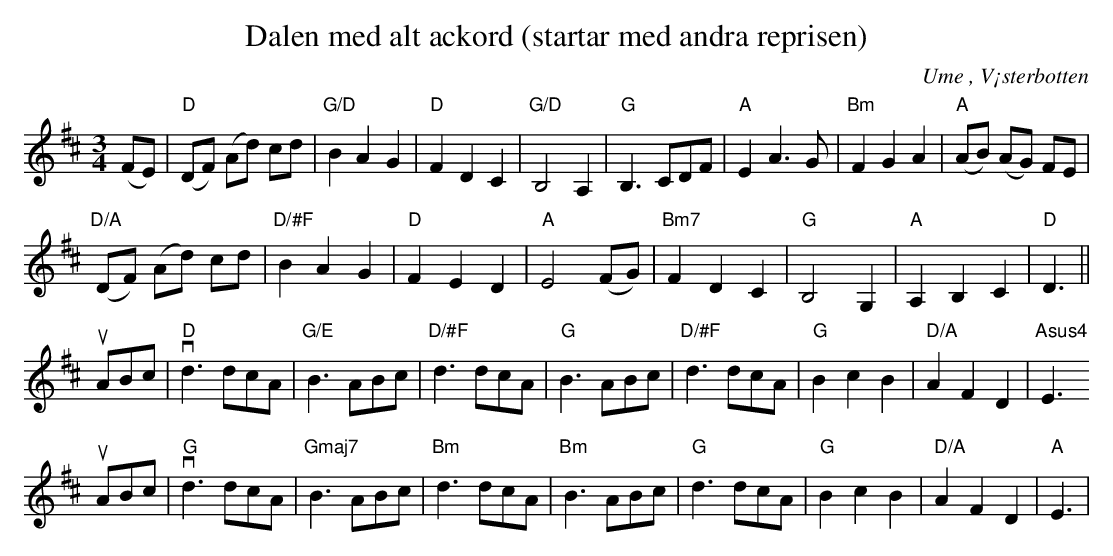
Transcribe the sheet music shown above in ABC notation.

X:1
T:Dalen med alt ackord (startar med andra reprisen)
O:Ume , V¡sterbotten
M:3/4
L:1/8
K:D
 (FE) | "D"(DF) (Ad) cd | "G/D"B2 A2 G2 | "D"F2 D2 C2 | "G/D"B,4 A,2 | "G"B,3 CDF | "A"E2 A3 G | "Bm"F2 G2 A2 | "A"(AB) (AG) FE |
 "D/A"(DF) (Ad) cd | "D/#F"B2 A2 G2 | "D"F2 E2 D2 | "A"E4 (FG) | "Bm7"F2 D2 C2 | "G"B,4 G,2 | "A"A,2 B,2 C2 | "D"D3 ||
 uABc | "D"vd3 dcA | "G/E"B3 ABc | "D/#F" d3 dcA | "G"B3 ABc | "D/#F"d3 dcA | "G"B2 c2 B2 | " D/A"A2 F2 D2 | "Asus4"E3
uABc | "G"vd3 dcA | "Gmaj7"B3 ABc | "Bm" d3 dcA | "Bm"B3 ABc | "G"d3 dcA | "G"B2 c2 B2 | " D/A"A2 F2 D2 | "A"E3 |
